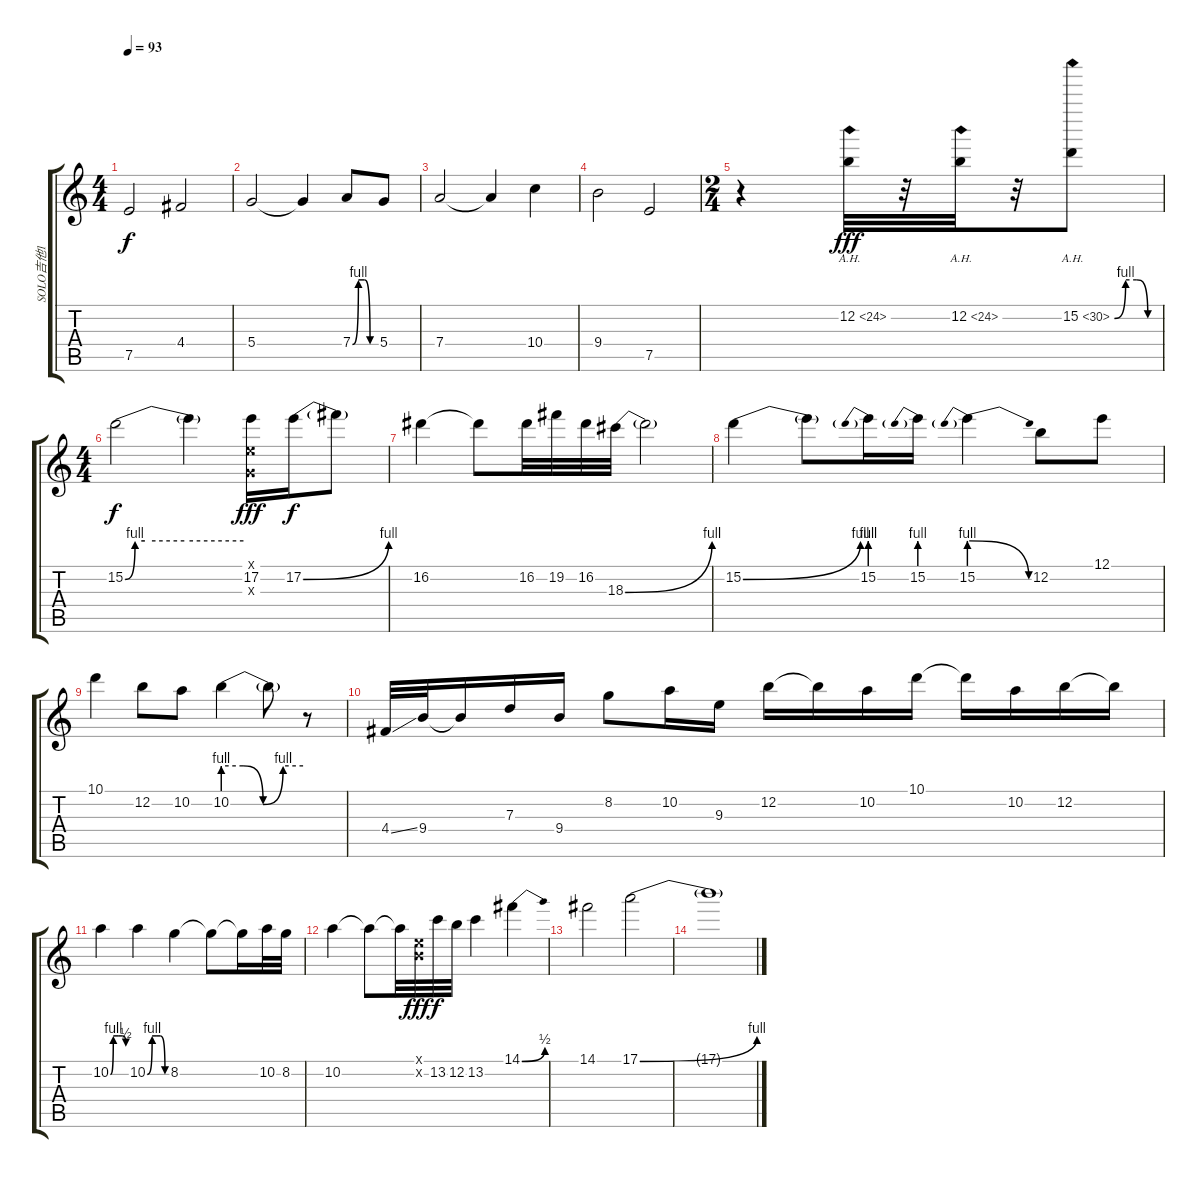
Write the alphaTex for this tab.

\track ("SOLO吉他1" "SOLO吉他1") {instrument overdrivenguitar}
\staff {score tabs}
\tuning (E4 B3 G3 D3 A2 E2) {hide}
\ts (4 4)
\tempo 93
\clef g2
\ks c
7.5.2{dy f} 4.4.2 |
5.4.2 5.4{t}.4 7.4{be (custom 0 0 15 4 30 4 45 0 60 0)}.8 5.4.8 |
7.4.2 7.4{t}.4 10.4.4 |
9.4.2 7.5.2 |
\ts (2 4)
r.4{volume 16 instrument guitarharmonics} 12.2{ah 12}.32{dy fff} r.32 12.2{ah 12}.32 r.32 15.2{be (custom 0 0 15 4 30 4 45 0 60 0) ah 15}.8 |
\ts (4 4)
15.2{be (custom 0 0 5 4 10 4 30 4 60 4)}.2{dy f instrument overdrivenguitar} 15.2{t}.4 (0.1{x} 17.2 0.3{x}).16{dy fff volume 16} 17.2{be (bend 0 0 60 4)}.16{dy f} 17.2{t}.8 |
16.2.4 16.2{t}.8 16.2.32 19.2.32 16.2.32 18.3{be (bend 0 0 60 4)}.32 18.3{t}.2 |
15.2{be (bend 0 0 60 4)}.4 15.2{t}.8 15.2{be (prebend 0 4 60 4)}.16 15.2{be (prebend 0 4 60 4)}.16 15.2{be (prebendrelease 0 4 60 0)}.4 12.2.8 12.1.8 |
10.1.4 12.2.8 10.2.8 10.2{be (custom 0 4 15 4 30 0 45 4 60 4)}.4 10.2{t}.8 r.8 |
4.4{ss}.32 9.4.32 9.4{t}.16 7.3.16 9.4.16 8.2.8 10.2.16 9.3.16 12.2.16 12.2{t}.16 10.2.16 10.1.16 10.1{t}.16 10.2.16 12.2.16 12.2{t}.16 |
10.2{be (custom 0 0 11 4 30 4 45 4 60 2)}.4 10.2{be (custom 0 0 15 4 30 4 40 4 55 0 60 0)}.4 8.2.4 8.2{t}.8 8.2{t}.16 10.2.32 8.2.32 |
10.2.4 10.2{t}.8 10.2{t}.32 (0.1{x} 0.2{x}).32{dy fff} 13.2.32{dy f} 12.2.32 13.2.4 14.1{be (bend 0 0 60 2)}.4 |
14.1.2 17.1{be (bend 0 0 60 4)}.2 |
17.1{t}.1
